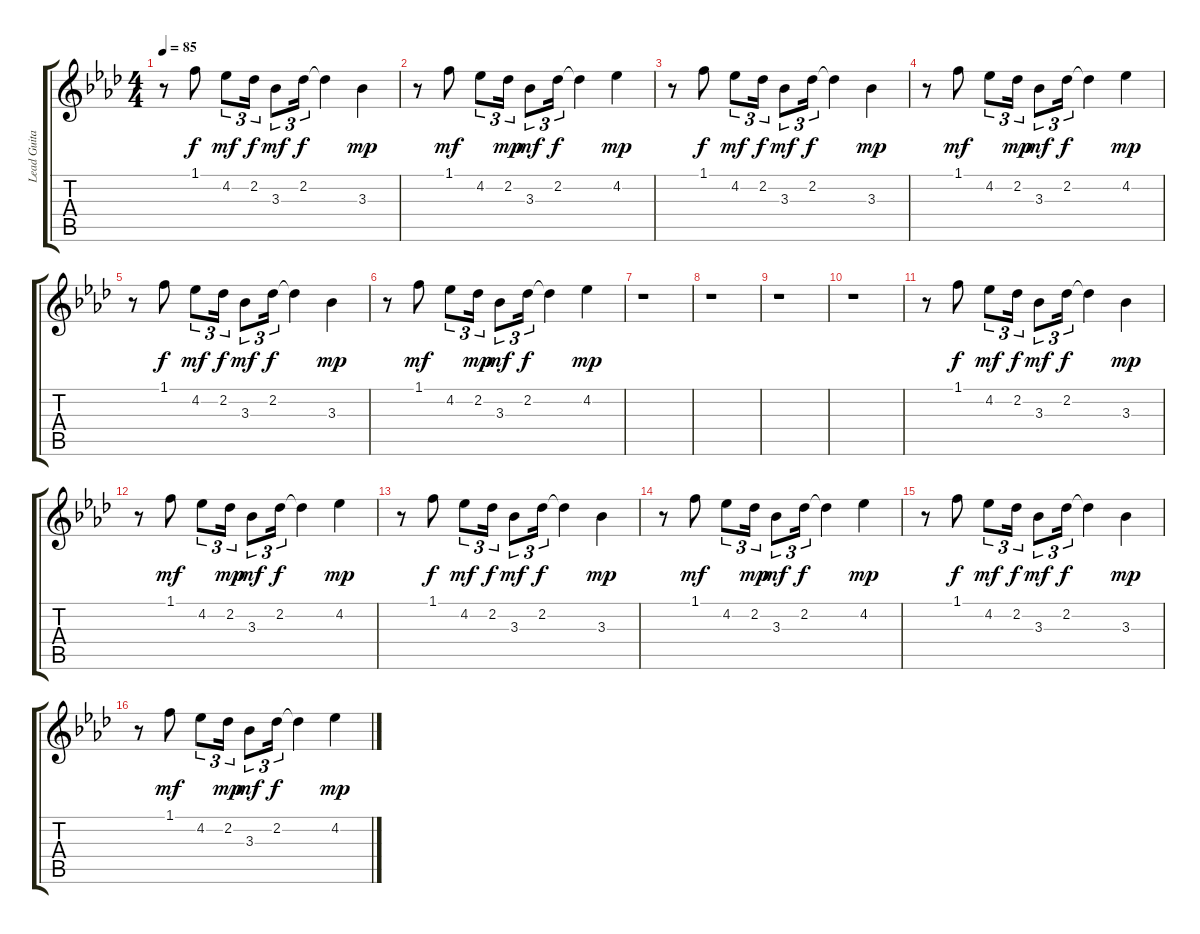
\track ("Lead Guitar" "Lead Guita") {instrument electricguitarjazz}
\staff {score tabs}
\tuning (E4 B3 G3 D3 A2 E2) {hide}
\ts (4 4)
\tempo 85
\clef g2
\ks ab
r.8{dy mp} 1.1.8{dy f} 4.2.8{tu (3 2) dy mf} 2.2.16{tu (3 2) dy f} 3.3.8{tu (3 2) dy mf} 2.2.16{tu (3 2) dy f} 2.2{t}.4 3.3.4{dy mp} |
r.8 1.1.8{dy mf} 4.2.8{tu (3 2)} 2.2.16{tu (3 2) dy mp} 3.3.8{tu (3 2) dy mf} 2.2.16{tu (3 2) dy f} 2.2{t}.4 4.2.4{dy mp} |
r.8 1.1.8{dy f} 4.2.8{tu (3 2) dy mf} 2.2.16{tu (3 2) dy f} 3.3.8{tu (3 2) dy mf} 2.2.16{tu (3 2) dy f} 2.2{t}.4 3.3.4{dy mp} |
r.8 1.1.8{dy mf} 4.2.8{tu (3 2)} 2.2.16{tu (3 2) dy mp} 3.3.8{tu (3 2) dy mf} 2.2.16{tu (3 2) dy f} 2.2{t}.4 4.2.4{dy mp} |
r.8 1.1.8{dy f} 4.2.8{tu (3 2) dy mf} 2.2.16{tu (3 2) dy f} 3.3.8{tu (3 2) dy mf} 2.2.16{tu (3 2) dy f} 2.2{t}.4 3.3.4{dy mp} |
r.8 1.1.8{dy mf} 4.2.8{tu (3 2)} 2.2.16{tu (3 2) dy mp} 3.3.8{tu (3 2) dy mf} 2.2.16{tu (3 2) dy f} 2.2{t}.4 4.2.4{dy mp} |
r.1 |
r.1 |
r.1 |
r.1 |
r.8 1.1.8{dy f} 4.2.8{tu (3 2) dy mf} 2.2.16{tu (3 2) dy f} 3.3.8{tu (3 2) dy mf} 2.2.16{tu (3 2) dy f} 2.2{t}.4 3.3.4{dy mp} |
r.8 1.1.8{dy mf} 4.2.8{tu (3 2)} 2.2.16{tu (3 2) dy mp} 3.3.8{tu (3 2) dy mf} 2.2.16{tu (3 2) dy f} 2.2{t}.4 4.2.4{dy mp} |
r.8 1.1.8{dy f} 4.2.8{tu (3 2) dy mf} 2.2.16{tu (3 2) dy f} 3.3.8{tu (3 2) dy mf} 2.2.16{tu (3 2) dy f} 2.2{t}.4 3.3.4{dy mp} |
r.8 1.1.8{dy mf} 4.2.8{tu (3 2)} 2.2.16{tu (3 2) dy mp} 3.3.8{tu (3 2) dy mf} 2.2.16{tu (3 2) dy f} 2.2{t}.4 4.2.4{dy mp} |
r.8 1.1.8{dy f} 4.2.8{tu (3 2) dy mf} 2.2.16{tu (3 2) dy f} 3.3.8{tu (3 2) dy mf} 2.2.16{tu (3 2) dy f} 2.2{t}.4 3.3.4{dy mp} |
r.8 1.1.8{dy mf} 4.2.8{tu (3 2)} 2.2.16{tu (3 2) dy mp} 3.3.8{tu (3 2) dy mf} 2.2.16{tu (3 2) dy f} 2.2{t}.4 4.2.4{dy mp}
